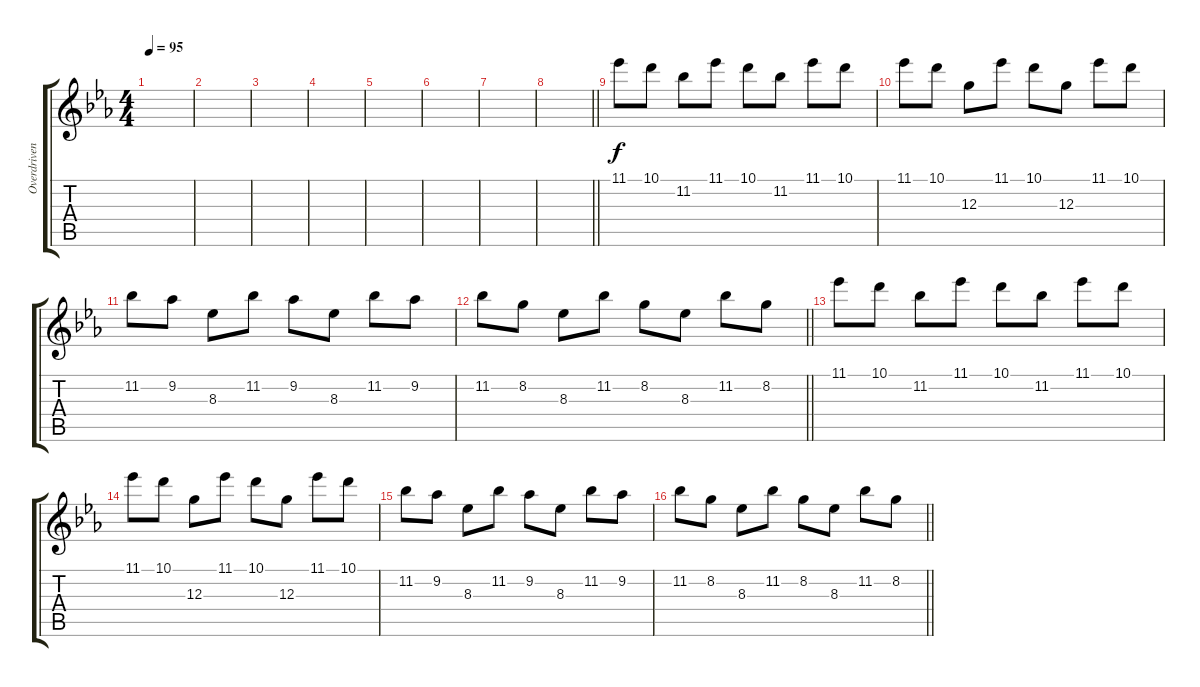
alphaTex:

\track ("Overdriven Guitar" "Overdriven") {instrument overdrivenguitar}
\staff {score tabs}
\tuning (E4 B3 G3 D3 A2 E2) {hide}
\ts (4 4)
\tempo 95
\clef g2
\ks eb
|
|
|
|
|
|
|
\barLineRight lightlight
|
11.1.8 10.1.8 11.2.8 11.1.8 10.1.8 11.2.8 11.1.8 10.1.8 |
11.1.8 10.1.8 12.3.8 11.1.8 10.1.8 12.3.8 11.1.8 10.1.8 |
11.2.8 9.2.8 8.3.8 11.2.8 9.2.8 8.3.8 11.2.8 9.2.8 |
\barLineRight lightlight
11.2.8 8.2.8 8.3.8 11.2.8 8.2.8 8.3.8 11.2.8 8.2.8 |
11.1.8 10.1.8 11.2.8 11.1.8 10.1.8 11.2.8 11.1.8 10.1.8 |
11.1.8 10.1.8 12.3.8 11.1.8 10.1.8 12.3.8 11.1.8 10.1.8 |
11.2.8 9.2.8 8.3.8 11.2.8 9.2.8 8.3.8 11.2.8 9.2.8 |
\barLineRight lightlight
11.2.8 8.2.8 8.3.8 11.2.8 8.2.8 8.3.8 11.2.8 8.2.8
